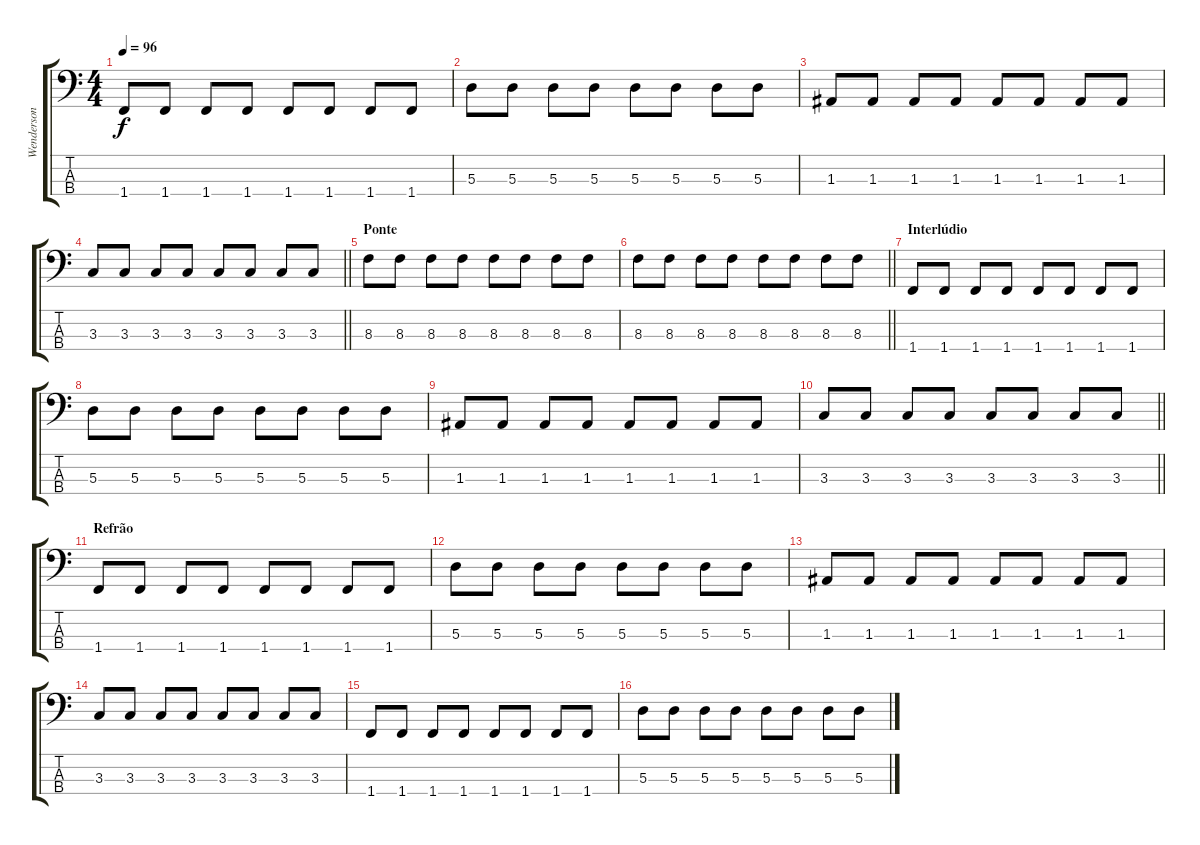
\track ("Wenderson" "Wenderson") {instrument electricbassfinger}
\staff {score tabs}
\tuning (G2 D2 A1 E1) {hide}
\ts (4 4)
\tempo 96
\clef f4
\ks c
1.4.8{dy f} 1.4.8 1.4.8 1.4.8 1.4.8 1.4.8 1.4.8 1.4.8 |
5.3.8 5.3.8 5.3.8 5.3.8 5.3.8 5.3.8 5.3.8 5.3.8 |
1.3.8 1.3.8 1.3.8 1.3.8 1.3.8 1.3.8 1.3.8 1.3.8 |
\barLineRight lightlight
3.3.8 3.3.8 3.3.8 3.3.8 3.3.8 3.3.8 3.3.8 3.3.8 |
\section ("" "Ponte")
8.3.8 8.3.8 8.3.8 8.3.8 8.3.8 8.3.8 8.3.8 8.3.8 |
\barLineRight lightlight
8.3.8 8.3.8 8.3.8 8.3.8 8.3.8 8.3.8 8.3.8 8.3.8 |
\section ("" "Interlúdio")
1.4.8 1.4.8 1.4.8 1.4.8 1.4.8 1.4.8 1.4.8 1.4.8 |
5.3.8 5.3.8 5.3.8 5.3.8 5.3.8 5.3.8 5.3.8 5.3.8 |
1.3.8 1.3.8 1.3.8 1.3.8 1.3.8 1.3.8 1.3.8 1.3.8 |
\barLineRight lightlight
3.3.8 3.3.8 3.3.8 3.3.8 3.3.8 3.3.8 3.3.8 3.3.8 |
\section ("" "Refrão")
1.4.8 1.4.8 1.4.8 1.4.8 1.4.8 1.4.8 1.4.8 1.4.8 |
5.3.8 5.3.8 5.3.8 5.3.8 5.3.8 5.3.8 5.3.8 5.3.8 |
1.3.8 1.3.8 1.3.8 1.3.8 1.3.8 1.3.8 1.3.8 1.3.8 |
3.3.8 3.3.8 3.3.8 3.3.8 3.3.8 3.3.8 3.3.8 3.3.8 |
1.4.8 1.4.8 1.4.8 1.4.8 1.4.8 1.4.8 1.4.8 1.4.8 |
5.3.8 5.3.8 5.3.8 5.3.8 5.3.8 5.3.8 5.3.8 5.3.8
